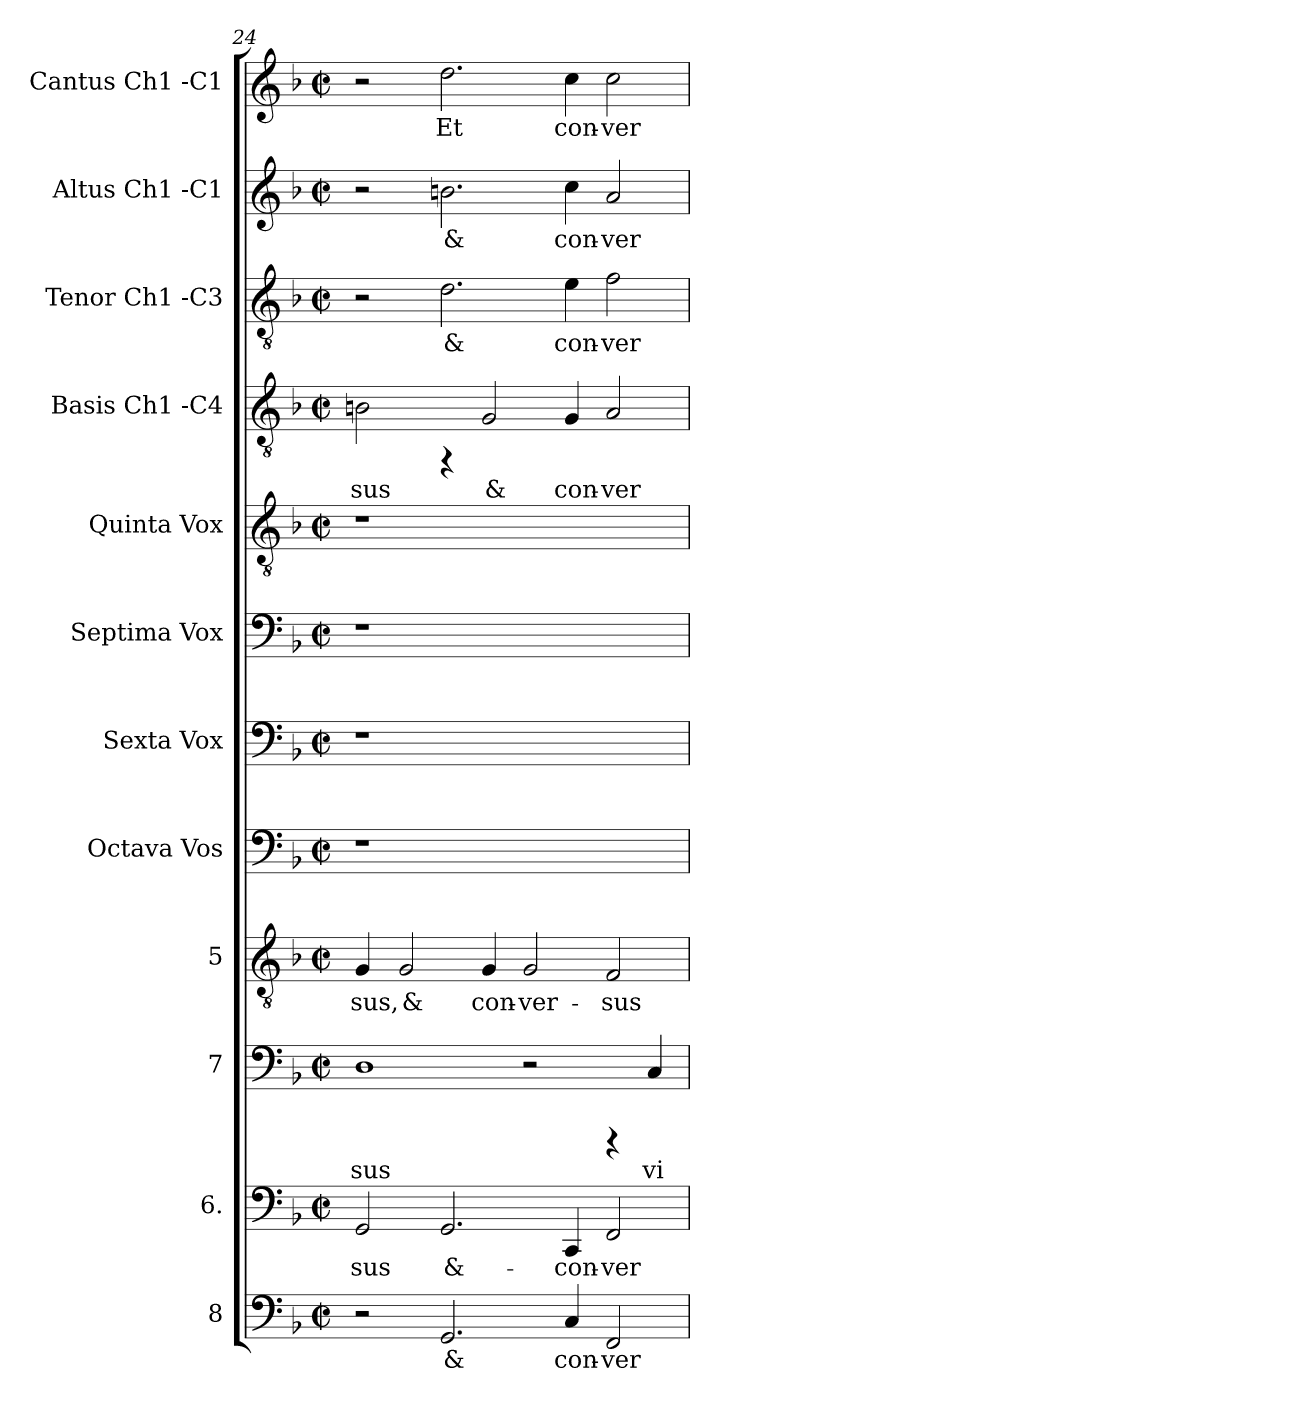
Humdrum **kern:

**kern	**text	**kern	**text	**kern	**text	**kern	**text	**kern	**kern	**kern	**kern	**kern	**text	**kern	**text	**kern	**text	**kern	**text
*part12	*part12	*part11	*part11	*part10	*part10	*part9	*part9	*part8	*part7	*part6	*part5	*part4	*part4	*part3	*part3	*part2	*part2	*part1	*part1
*staff12	*staff12	*staff11	*staff11	*staff10	*staff10	*staff9	*staff9	*staff8	*staff7	*staff6	*staff5	*staff4	*staff4	*staff3	*staff3	*staff2	*staff2	*staff1	*staff1
*I"8	*	*I"6.	*	*I"7	*	*I"5	*	*I"Octava  Vos	*I"Sexta  Vox	*I"Septima  Vox	*I"Quinta  Vox	*I"Basis  Ch1 -C4	*	*I"Tenor  Ch1 -C3	*	*I"Altus  Ch1 -C1	*	*I"Cantus  Ch1 -C1	*
*	*	*	*	*	*	*	*	*	*	*	*	*I'B	*	*I'T	*	*I'A	*	*I'C	*
!!LO:PB:g=z
*clefF4	*	*clefF4	*	*clefF4	*	*clefGv2	*	*clefF4	*clefF4	*clefF4	*clefGv2	*clefGv2	*	*clefGv2	*	*clefG2	*	*clefG2	*
*k[b-]	*	*k[b-]	*	*k[b-]	*	*k[b-]	*	*k[b-]	*k[b-]	*k[b-]	*k[b-]	*k[b-]	*	*k[b-]	*	*k[b-]	*	*k[b-]	*
*F:	*	*F:	*	*F:	*	*F:	*	*F:	*F:	*F:	*F:	*F:	*	*F:	*	*F:	*	*F:	*
*M2/2	*	*M2/2	*	*M2/2	*	*M2/2	*	*M2/2	*M2/2	*M2/2	*M2/2	*M2/2	*	*M2/2	*	*M2/2	*	*M2/2	*
*met(c|)	*	*met(c|)	*	*met(c|)	*	*met(c|)	*	*met(c|)	*met(c|)	*met(c|)	*met(c|)	*met(c|)	*	*met(c|)	*	*met(c|)	*	*met(c|)	*
=24	=24	=24	=24	=24	=24	=24	=24	=24	=24	=24	=24	=24	=24	=24	=24	=24	=24	=24	=24
!	!	!	!LO:LY:b:cj	!	!LO:LY:b:cj	!	!LO:LY:b:cj	!	!	!	!	!	!LO:LY:b:cj	!	!	!	!	!	!
2r	.	2GG/	-sus	1D	-sus	4G/	-sus,	1r	1r	1r	1r	2Bn\	-sus	2r	.	2r	.	2r	.
!	!	!	!	!	!	!	!LO:LY:b:cj	!	!	!	!	!	!	!	!	!	!	!	!
.	.	.	.	.	.	2G/	&	.	.	.	.	.	.	.	.	.	.	.	.
!	!LO:LY:b:cj	!	!LO:LY:b:cj	!	!	!	!	!	!	!	!	!	!	!	!LO:LY:b:cj	!	!LO:LY:b:cj	!	!LO:LY:b:cj
2.GG/	&	2.GG/	&-	.	.	.	.	.	.	.	.	4rFF	.	2.d\	&	2.bn\	&	2.dd\	Et
!	!	!	!	!	!	!	!LO:LY:b:cj	!	!	!	!	!	!LO:LY:b:cj	!	!	!	!	!	!
.	.	.	.	.	.	4G/	con-	.	.	.	.	2G/	&	.	.	.	.	.	.
!	!	!	!	!	!	!	!LO:LY:b:cj	!	!	!	!	!	!	!	!	!	!	!	!
.	.	.	.	2r	.	2G/	-ver-	1ryy	1ryy	1ryy	1ryy	.	.	.	.	.	.	.	.
!	!LO:LY:b:cj	!	!LO:LY:b:cj	!	!	!	!	!	!	!	!	!	!LO:LY:b:cj	!	!LO:LY:b:cj	!	!LO:LY:b:cj	!	!LO:LY:b:cj
4C/	con-	4CC/	-con-	.	.	.	.	.	.	.	.	4G/	con-	4e\	con-	4cc\	con-	4cc\	con-
!	!LO:LY:b:cj	!	!LO:LY:b:cj	!	!	!	!LO:LY:b:cj	!	!	!	!	!	!LO:LY:b:cj	!	!LO:LY:b:cj	!	!LO:LY:b:cj	!	!LO:LY:b:cj
2FF/	-ver-	2FF/	-ver-	4rCCC	.	2F/	-sus	.	.	.	.	2A/	-ver-	2f\	-ver-	2a/	-ver-	2cc\	-ver-
!	!	!	!	!	!LO:LY:b:cj	!	!	!	!	!	!	!	!	!	!	!	!	!	!
.	.	.	.	4C/	vi-	.	.	.	.	.	.	.	.	.	.	.	.	.	.
=	=	=	=	=	=	=	=	=	=	=	=	=	=	=	=	=	=	=	=
*-	*-	*-	*-	*-	*-	*-	*-	*-	*-	*-	*-	*-	*-	*-	*-	*-	*-	*-	*-
